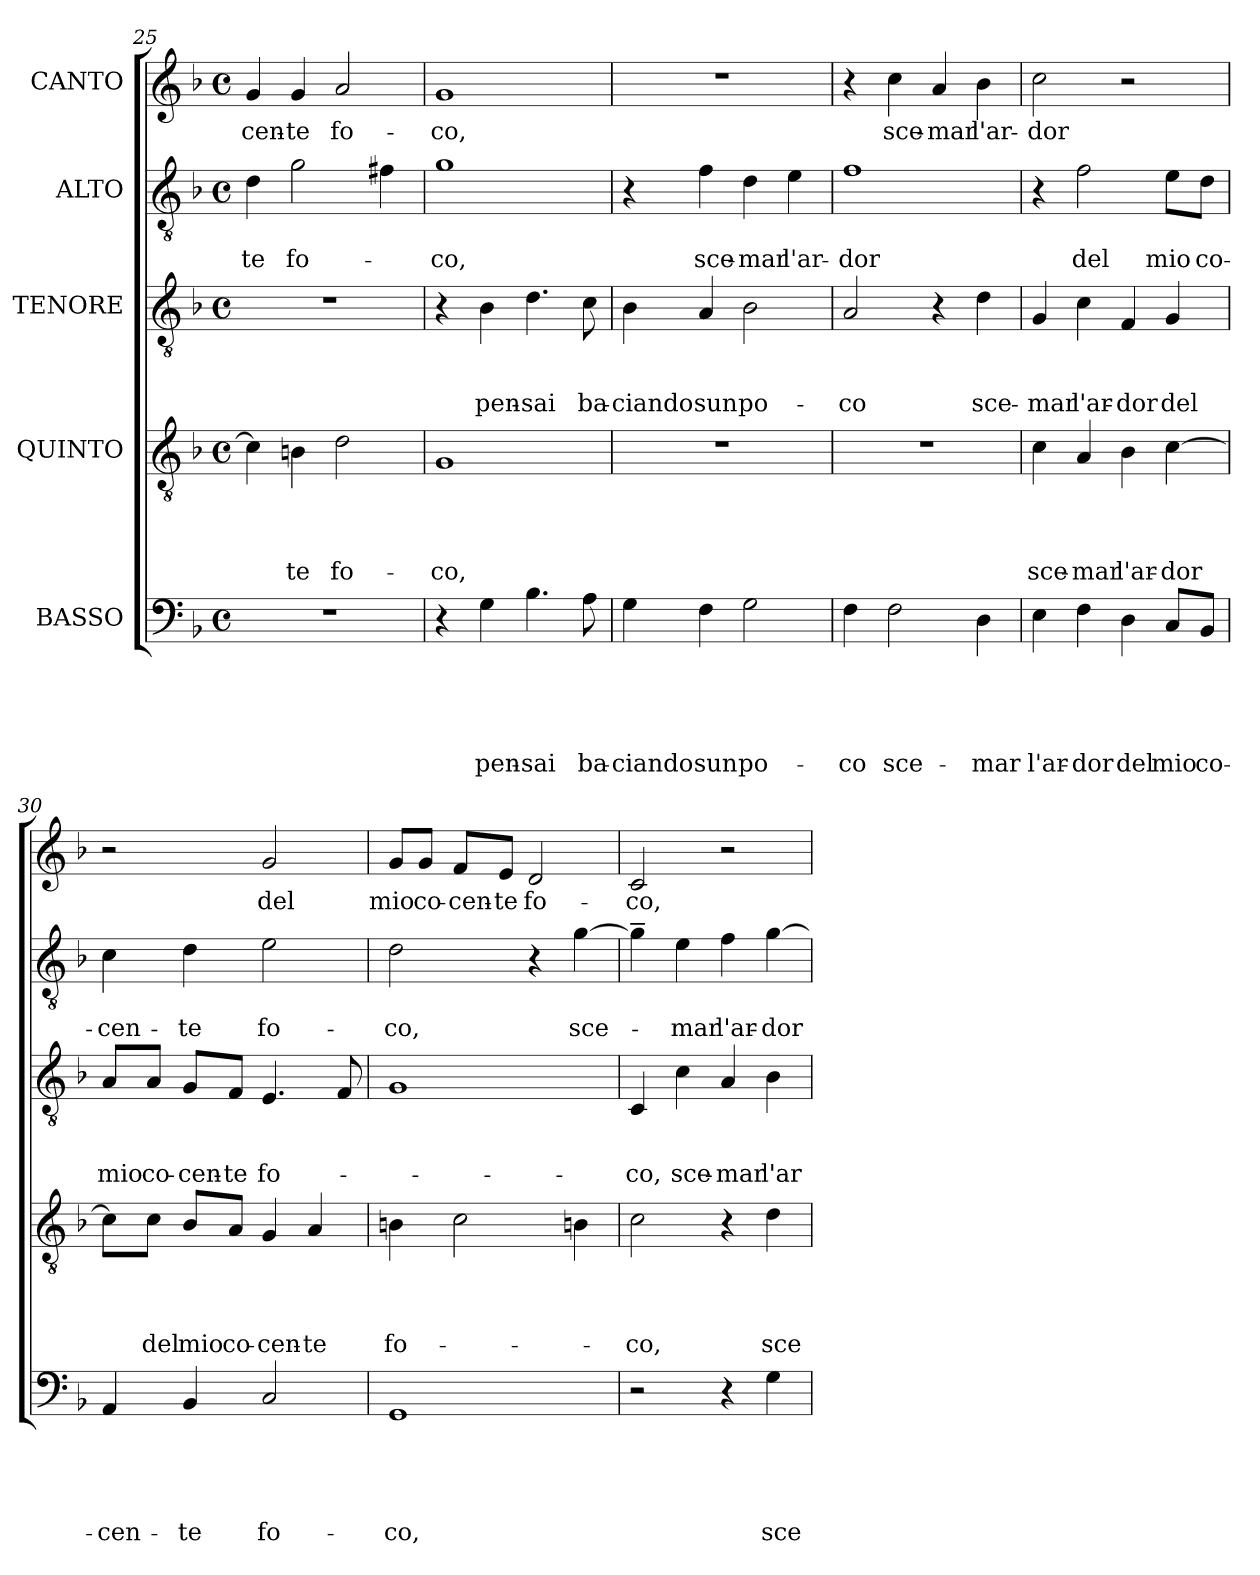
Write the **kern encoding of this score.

**kern	**text	**text	**text	**text	**text	**kern	**text	**text	**text	**text	**kern	**text	**text	**text	**kern	**text	**text	**kern	**text
*part5	*part5	*part5	*part5	*part5	*part5	*part4	*part4	*part4	*part4	*part4	*part3	*part3	*part3	*part3	*part2	*part2	*part2	*part1	*part1
*staff5	*staff5	*staff5	*staff5	*staff5	*staff5	*staff4	*staff4	*staff4	*staff4	*staff4	*staff3	*staff3	*staff3	*staff3	*staff2	*staff2	*staff2	*staff1	*staff1
*I"BASSO	*	*	*	*	*	*I"QUINTO	*	*	*	*	*I"TENORE	*	*	*	*I"ALTO	*	*	*I"CANTO	*
*clefF4	*	*	*	*	*	*clefGv2	*	*	*	*	*clefGv2	*	*	*	*clefGv2	*	*	*clefG2	*
*k[b-]	*	*	*	*	*	*k[b-]	*	*	*	*	*k[b-]	*	*	*	*k[b-]	*	*	*k[b-]	*
*F:	*	*	*	*	*	*F:	*	*	*	*	*F:	*	*	*	*F:	*	*	*F:	*
*M4/4	*	*	*	*	*	*M4/4	*	*	*	*	*M4/4	*	*	*	*M4/4	*	*	*M4/4	*
*met(c)	*	*	*	*	*	*met(c)	*	*	*	*	*met(c)	*	*	*	*met(c)	*	*	*met(c)	*
=25	=25	=25	=25	=25	=25	=25	=25	=25	=25	=25	=25	=25	=25	=25	=25	=25	=25	=25	=25
!	!	!	!	!	!	!	!	!	!	!	!	!	!	!	!	!	!LO:LY:b	!	!LO:LY:b
1r	.	.	.	.	.	4c\]	.	.	.	.	1r	.	.	.	4d\	.	-te	4g/	-cen-
!	!	!	!	!	!	!	!	!	!	!LO:LY:b	!	!	!	!	!	!	!LO:LY:b	!	!LO:LY:b
.	.	.	.	.	.	4Bn\	.	.	.	-te	.	.	.	.	2g\	.	fo-	4g/	-te
!	!	!	!	!	!	!	!	!	!	!LO:LY:b	!	!	!	!	!	!	!	!	!LO:LY:b
.	.	.	.	.	.	2d\	.	.	.	fo-	.	.	.	.	.	.	.	2a/	fo-
.	.	.	.	.	.	.	.	.	.	.	.	.	.	.	4f#X\	.	.	.	.
=26	=26	=26	=26	=26	=26	=26	=26	=26	=26	=26	=26	=26	=26	=26	=26	=26	=26	=26	=26
!	!	!	!	!	!	!	!	!	!	!LO:LY:b	!	!	!	!	!	!	!LO:LY:b	!	!LO:LY:b
4r	.	.	.	.	.	1G	.	.	.	-co,	4r	.	.	.	1g	.	-co,	1g	-co,
!	!	!	!	!	!LO:LY:b	!	!	!	!	!	!	!	!	!LO:LY:b	!	!	!	!	!
4G\	.	.	.	.	pen-	.	.	.	.	.	4B-i\	.	.	pen-	.	.	.	.	.
!	!	!	!	!	!LO:LY:b	!	!	!	!	!	!	!	!	!LO:LY:b	!	!	!	!	!
4.B-\	.	.	.	.	-sai	.	.	.	.	.	4.d\	.	.	-sai	.	.	.	.	.
!	!	!	!	!	!LO:LY:b	!	!	!	!	!	!	!	!	!LO:LY:b	!	!	!	!	!
8A\	.	.	.	.	ba-	.	.	.	.	.	8c\	.	.	ba-	.	.	.	.	.
=27	=27	=27	=27	=27	=27	=27	=27	=27	=27	=27	=27	=27	=27	=27	=27	=27	=27	=27	=27
!	!	!	!	!	!LO:LY:b	!	!	!	!	!	!	!	!	!LO:LY:b	!	!	!	!	!
4G\	.	.	.	.	-cian­do	1r	.	.	.	.	4B-\	.	.	-cian­do	4r	.	.	1r	.
!	!	!	!	!	!LO:LY:b	!	!	!	!	!	!	!	!	!LO:LY:b	!	!	!LO:LY:b	!	!
4F\	.	.	.	.	sun	.	.	.	.	.	4A/	.	.	sun	4f\	.	sce-	.	.
!	!	!	!	!	!LO:LY:b	!	!	!	!	!	!	!	!	!LO:LY:b	!	!	!LO:LY:b	!	!
2G\	.	.	.	.	po-	.	.	.	.	.	2B-\	.	.	po-	4d\	.	-mar	.	.
!	!	!	!	!	!	!	!	!	!	!	!	!	!	!	!	!	!LO:LY:b	!	!
.	.	.	.	.	.	.	.	.	.	.	.	.	.	.	4e\	.	l'ar-	.	.
=28	=28	=28	=28	=28	=28	=28	=28	=28	=28	=28	=28	=28	=28	=28	=28	=28	=28	=28	=28
!	!	!	!	!	!LO:LY:b	!	!	!	!	!	!	!	!	!LO:LY:b	!	!	!LO:LY:b	!	!
4F\	.	.	.	.	-co	1r	.	.	.	.	2A/	.	.	-co	1f	.	-dor	4r	.
!	!	!	!	!	!LO:LY:b	!	!	!	!	!	!	!	!	!	!	!	!	!	!LO:LY:b
2F\	.	.	.	.	sce-	.	.	.	.	.	.	.	.	.	.	.	.	4cc\	sce-
!	!	!	!	!	!	!	!	!	!	!	!	!	!	!	!	!	!	!	!LO:LY:b:rj
.	.	.	.	.	.	.	.	.	.	.	4r	.	.	.	.	.	.	4a/	-mar
!	!	!	!	!	!LO:LY:b	!	!	!	!	!	!	!	!	!LO:LY:b	!	!	!	!	!LO:LY:b
4D\	.	.	.	.	-mar	.	.	.	.	.	4d\	.	.	sce-	.	.	.	4b-\	l'ar-
=29	=29	=29	=29	=29	=29	=29	=29	=29	=29	=29	=29	=29	=29	=29	=29	=29	=29	=29	=29
!	!	!	!	!	!LO:LY:b	!	!	!	!	!LO:LY:b	!	!	!	!LO:LY:b	!	!	!	!	!LO:LY:b
4E\	.	.	.	.	l'ar-	4c\	.	.	.	sce-	4G/	.	.	-mar	4r	.	.	2cc\	-dor
!	!	!	!	!	!LO:LY:b	!	!	!	!	!LO:LY:b	!	!	!	!LO:LY:b	!	!	!LO:LY:b	!	!
4F\	.	.	.	.	-dor	4A/	.	.	.	-mar	4c\	.	.	l'ar-	2f\	.	del	.	.
!	!	!	!	!	!LO:LY:b	!	!	!	!	!LO:LY:b	!	!	!	!LO:LY:b	!	!	!	!	!
4D\	.	.	.	.	del	4B-\	.	.	.	l'ar-	4F/	.	.	-dor	.	.	.	2r	.
!	!	!	!	!	!LO:LY:b	!	!	!	!	!LO:LY:b	!	!	!	!LO:LY:b	!	!	!LO:LY:b	!	!
8C/L	.	.	.	.	mio	[>4c\	.	.	.	-dor	4G/	.	.	del	8e\L	.	mio	.	.
!	!	!	!	!	!LO:LY:b	!	!	!	!	!	!	!	!	!	!	!	!LO:LY:b	!	!
8BB-/J	.	.	.	.	co-	.	.	.	.	.	.	.	.	.	8d\J	.	co-	.	.
!!LO:PB:g=z
=30	=30	=30	=30	=30	=30	=30	=30	=30	=30	=30	=30	=30	=30	=30	=30	=30	=30	=30	=30
!	!	!	!	!	!LO:LY:b	!	!	!	!	!	!	!	!	!LO:LY:b	!	!	!LO:LY:b	!	!
4AA/	.	.	.	.	-cen-	8c\L]	.	.	.	.	8A/L	.	.	mio	4c\	.	-cen-	2r	.
!	!	!	!	!	!	!	!	!	!	!LO:LY:b	!	!	!	!LO:LY:b	!	!	!	!	!
.	.	.	.	.	.	8c\J	.	.	.	del	8A/J	.	.	co-	.	.	.	.	.
!	!	!	!	!	!LO:LY:b	!	!	!	!	!LO:LY:b	!	!	!	!LO:LY:b	!	!	!LO:LY:b	!	!
4BB-/	.	.	.	.	-te	8B-/L	.	.	.	mio	8G/L	.	.	-cen-	4d\	.	-te	.	.
!	!	!	!	!	!	!	!	!	!	!LO:LY:b	!	!	!	!LO:LY:b	!	!	!	!	!
.	.	.	.	.	.	8A/J	.	.	.	co-	8F/J	.	.	-te	.	.	.	.	.
!	!	!	!	!	!LO:LY:b	!	!	!	!	!LO:LY:b	!	!	!	!LO:LY:b	!	!	!LO:LY:b	!	!LO:LY:b
2C/	.	.	.	.	fo-	4G/	.	.	.	-cen-	4.E/	.	.	fo-	2e\	.	fo-	2g/	del
!	!	!	!	!	!	!	!	!	!	!LO:LY:b	!	!	!	!	!	!	!	!	!
.	.	.	.	.	.	4A/	.	.	.	-te	.	.	.	.	.	.	.	.	.
.	.	.	.	.	.	.	.	.	.	.	8F/	.	.	.	.	.	.	.	.
=31	=31	=31	=31	=31	=31	=31	=31	=31	=31	=31	=31	=31	=31	=31	=31	=31	=31	=31	=31
!	!	!	!	!	!LO:LY:b	!	!	!	!	!LO:LY:b	!	!	!	!	!	!	!LO:LY:b	!	!LO:LY:b
1GG	.	.	.	.	-co,	4Bn\	.	.	.	fo-	1G	.	.	.	2d\	.	-co,	8g/L	mio
!	!	!	!	!	!	!	!	!	!	!	!	!	!	!	!	!	!	!	!LO:LY:b
.	.	.	.	.	.	.	.	.	.	.	.	.	.	.	.	.	.	8g/J	co-
!	!	!	!	!	!	!	!	!	!	!	!	!	!	!	!	!	!	!	!LO:LY:b
.	.	.	.	.	.	2c\	.	.	.	.	.	.	.	.	.	.	.	8f/L	-cen-
!	!	!	!	!	!	!	!	!	!	!	!	!	!	!	!	!	!	!	!LO:LY:b
.	.	.	.	.	.	.	.	.	.	.	.	.	.	.	.	.	.	8e/J	-te
!	!	!	!	!	!	!	!	!	!	!	!	!	!	!	!	!	!	!	!LO:LY:b
.	.	.	.	.	.	.	.	.	.	.	.	.	.	.	4r	.	.	2d/	fo-
!	!	!	!	!	!	!	!	!	!	!	!	!	!	!	!	!	!LO:LY:b	!	!
.	.	.	.	.	.	4Bn\	.	.	.	.	.	.	.	.	[>4g\	.	sce-	.	.
=32	=32	=32	=32	=32	=32	=32	=32	=32	=32	=32	=32	=32	=32	=32	=32	=32	=32	=32	=32
!	!	!	!	!	!	!	!	!	!	!LO:LY:b	!	!	!	!LO:LY:b	!	!	!	!	!LO:LY:b
2r	.	.	.	.	.	2c\	.	.	.	-co,	4C/	.	.	-co,	4g~>\]	.	.	2c/	-co,
!	!	!	!	!	!	!	!	!	!	!	!	!	!	!LO:LY:b	!	!	!LO:LY:b	!	!
.	.	.	.	.	.	.	.	.	.	.	4c\	.	.	sce-	4e\	.	-mar	.	.
!	!	!	!	!	!	!	!	!	!	!	!	!	!	!LO:LY:b	!	!	!LO:LY:b	!	!
4r	.	.	.	.	.	4r	.	.	.	.	4A/	.	.	-mar	4f\	.	l'ar-	2r	.
!	!	!	!	!	!LO:LY:b	!	!	!	!	!LO:LY:b	!	!	!	!LO:LY:b	!	!	!LO:LY:b	!	!
4G\	.	.	.	.	sce-	4d\	.	.	.	sce-	4B-\	.	.	l'ar-	[>4g\	.	-dor	.	.
=	=	=	=	=	=	=	=	=	=	=	=	=	=	=	=	=	=	=	=
*-	*-	*-	*-	*-	*-	*-	*-	*-	*-	*-	*-	*-	*-	*-	*-	*-	*-	*-	*-
